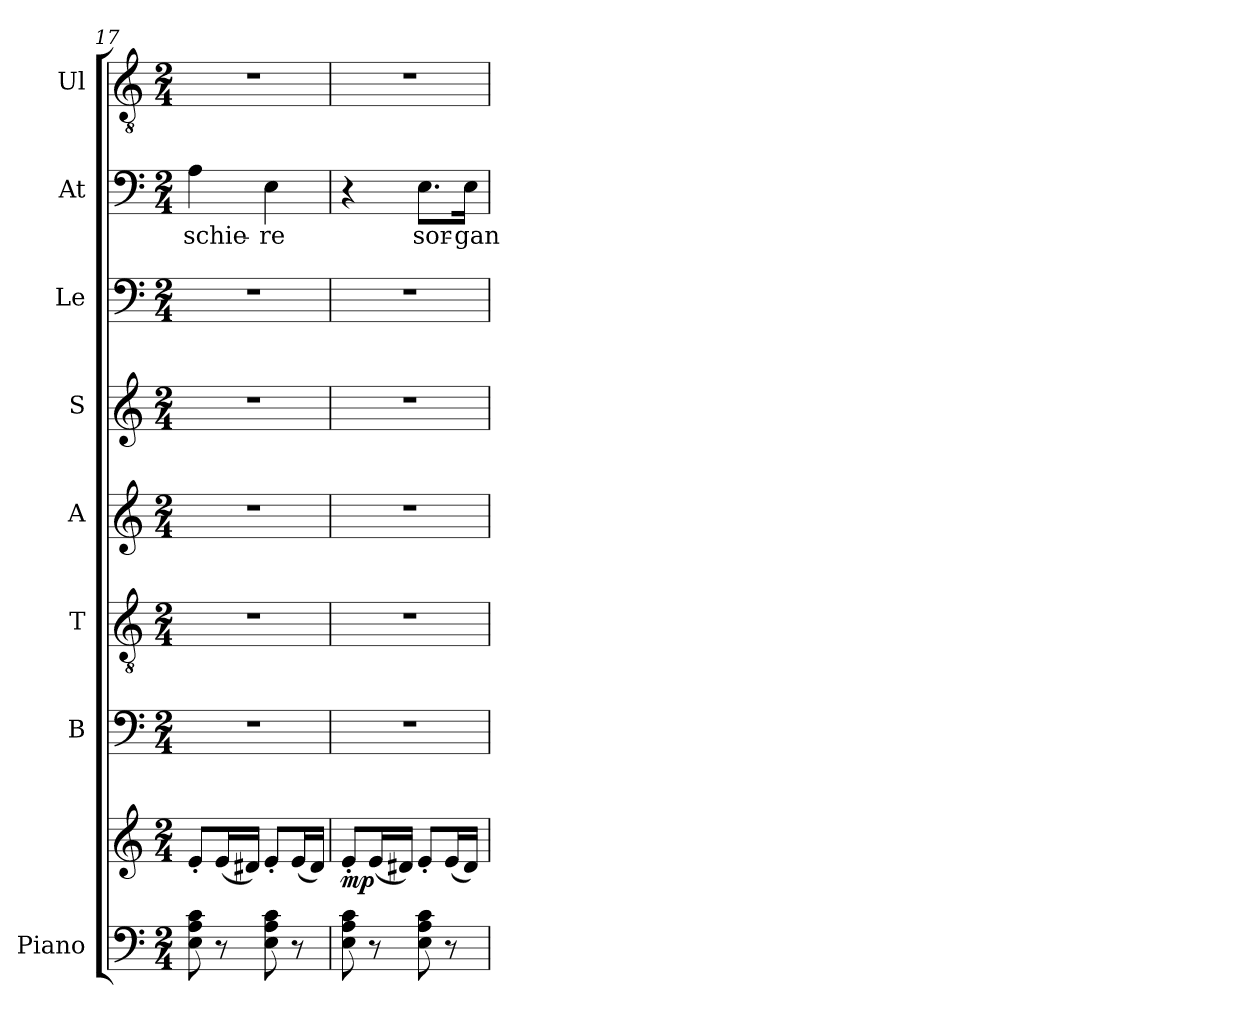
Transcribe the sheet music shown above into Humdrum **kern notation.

**kern	**kern	**dynam	**kern	**kern	**kern	**kern	**kern	**kern	**text	**kern
*part8	*part8	*part8	*part7	*part6	*part5	*part4	*part3	*part2	*part2	*part1
*staff9	*staff8	*staff8/9	*staff7	*staff6	*staff5	*staff4	*staff3	*staff2	*staff2	*staff1
*I"Piano	*	*	*I"B	*I"T	*I"A	*I"S	*I"Le	*I"At	*	*I"Ul
*I'Pno	*	*	*I'B	*I'T	*I'A	*I'S	*I'Le	*I'At	*	*I'Ul
*clefF4	*clefG2	*	*clefF4	*clefGv2	*clefG2	*clefG2	*clefF4	*clefF4	*	*clefGv2
*k[]	*k[]	*	*k[]	*k[]	*k[]	*k[]	*k[]	*k[]	*	*k[]
*M2/4	*M2/4	*	*M2/4	*M2/4	*M2/4	*M2/4	*M2/4	*M2/4	*	*M2/4
=17	=17	=17	=17	=17	=17	=17	=17	=17	=17	=17
!	!	!	!	!	!	!	!	!	!LO:LY:b	!
8E\ 8A\ 8c\	8e'/L	.	2r	2r	2r	2r	2r	4A\	schie-	2r
8r	(<16e/L	.	.	.	.	.	.	.	.	.
.	16d#X/JJ)	.	.	.	.	.	.	.	.	.
!	!	!	!	!	!	!	!	!	!LO:LY:b	!
8E\ 8A\ 8c\	8e'/L	.	.	.	.	.	.	4E\	-re	.
8r	(<16e/L	.	.	.	.	.	.	.	.	.
.	16d#/JJ)	.	.	.	.	.	.	.	.	.
!!LO:LB:g=z
=18	=18	=18	=18	=18	=18	=18	=18	=18	=18	=18
!	!	!LO:DY:b	!	!	!	!	!	!	!	!
8E\ 8A\ 8c\	8e'/L	mp	2r	2r	2r	2r	2r	4r	.	2r
8r	(<16e/L	.	.	.	.	.	.	.	.	.
.	16d#X/JJ)	.	.	.	.	.	.	.	.	.
!	!	!	!	!	!	!	!	!	!LO:LY:b	!
8E\ 8A\ 8c\	8e'/L	.	.	.	.	.	.	8.E\L	sor-	.
8r	(<16e/L	.	.	.	.	.	.	.	.	.
!	!	!	!	!	!	!	!	!	!LO:LY:b	!
.	16d#/JJ)	.	.	.	.	.	.	16E\Jk	-gan	.
=	=	=	=	=	=	=	=	=	=	=
*-	*-	*-	*-	*-	*-	*-	*-	*-	*-	*-
